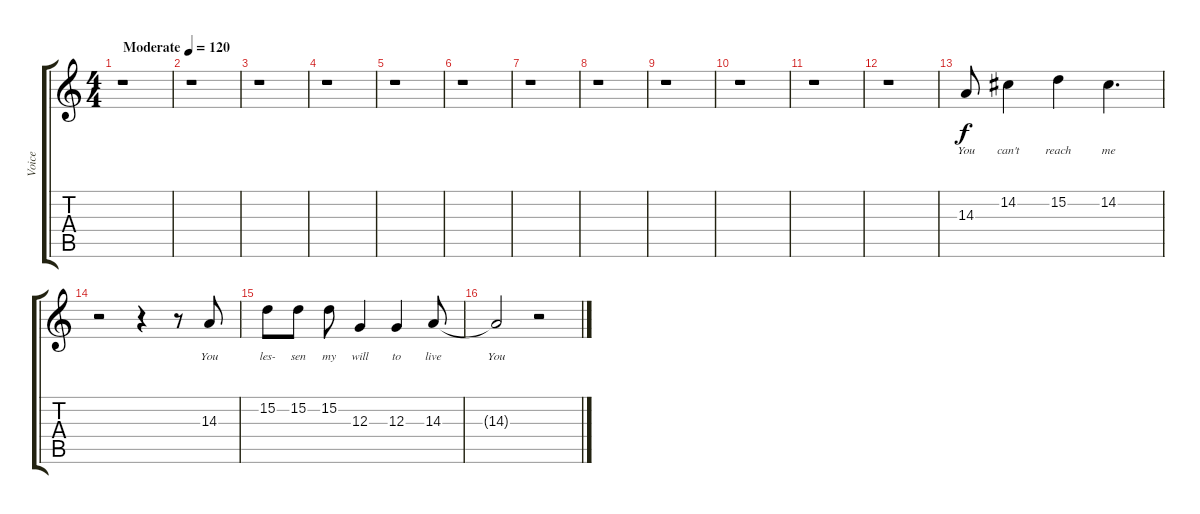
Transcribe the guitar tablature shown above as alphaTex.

\track ("Voice" "Voice") {instrument lead6voice}
\staff {score tabs}
\tuning (E4 B3 G3 D3 A2 E2) {hide}
\ts (4 4)
\tempo (120 "Moderate")
\clef g2
\ks c
r.1{dy f instrument lead6voice} |
r.1 |
r.1 |
r.1 |
r.1 |
r.1 |
r.1 |
r.1 |
r.1 |
r.1 |
r.1 |
r.1 |
14.3.8{lyrics (0 "You") lyrics (1 "") lyrics (2 "") lyrics (3 "") lyrics (4 "")} 14.2.4{lyrics (0 "can't") lyrics (1 "") lyrics (2 "") lyrics (3 "") lyrics (4 "")} 15.2.4{lyrics (0 "reach") lyrics (1 "") lyrics (2 "") lyrics (3 "") lyrics (4 "")} 14.2.4{d lyrics (0 "me") lyrics (1 "") lyrics (2 "") lyrics (3 "") lyrics (4 "")} |
r.2 r.4 r.8 14.3.8{lyrics (0 "You") lyrics (1 "") lyrics (2 "") lyrics (3 "") lyrics (4 "")} |
15.2.8{lyrics (0 "les-") lyrics (1 "") lyrics (2 "") lyrics (3 "") lyrics (4 "")} 15.2.8{lyrics (0 "sen") lyrics (1 "") lyrics (2 "") lyrics (3 "") lyrics (4 "")} 15.2.8{lyrics (0 "my") lyrics (1 "") lyrics (2 "") lyrics (3 "") lyrics (4 "")} 12.3.4{lyrics (0 "will") lyrics (1 "") lyrics (2 "") lyrics (3 "") lyrics (4 "")} 12.3.4{lyrics (0 "to") lyrics (1 "") lyrics (2 "") lyrics (3 "") lyrics (4 "")} 14.3.8{lyrics (0 "live") lyrics (1 "") lyrics (2 "") lyrics (3 "") lyrics (4 "")} |
14.3{t}.2{lyrics (0 "You") lyrics (1 "") lyrics (2 "") lyrics (3 "") lyrics (4 "")} r.2
